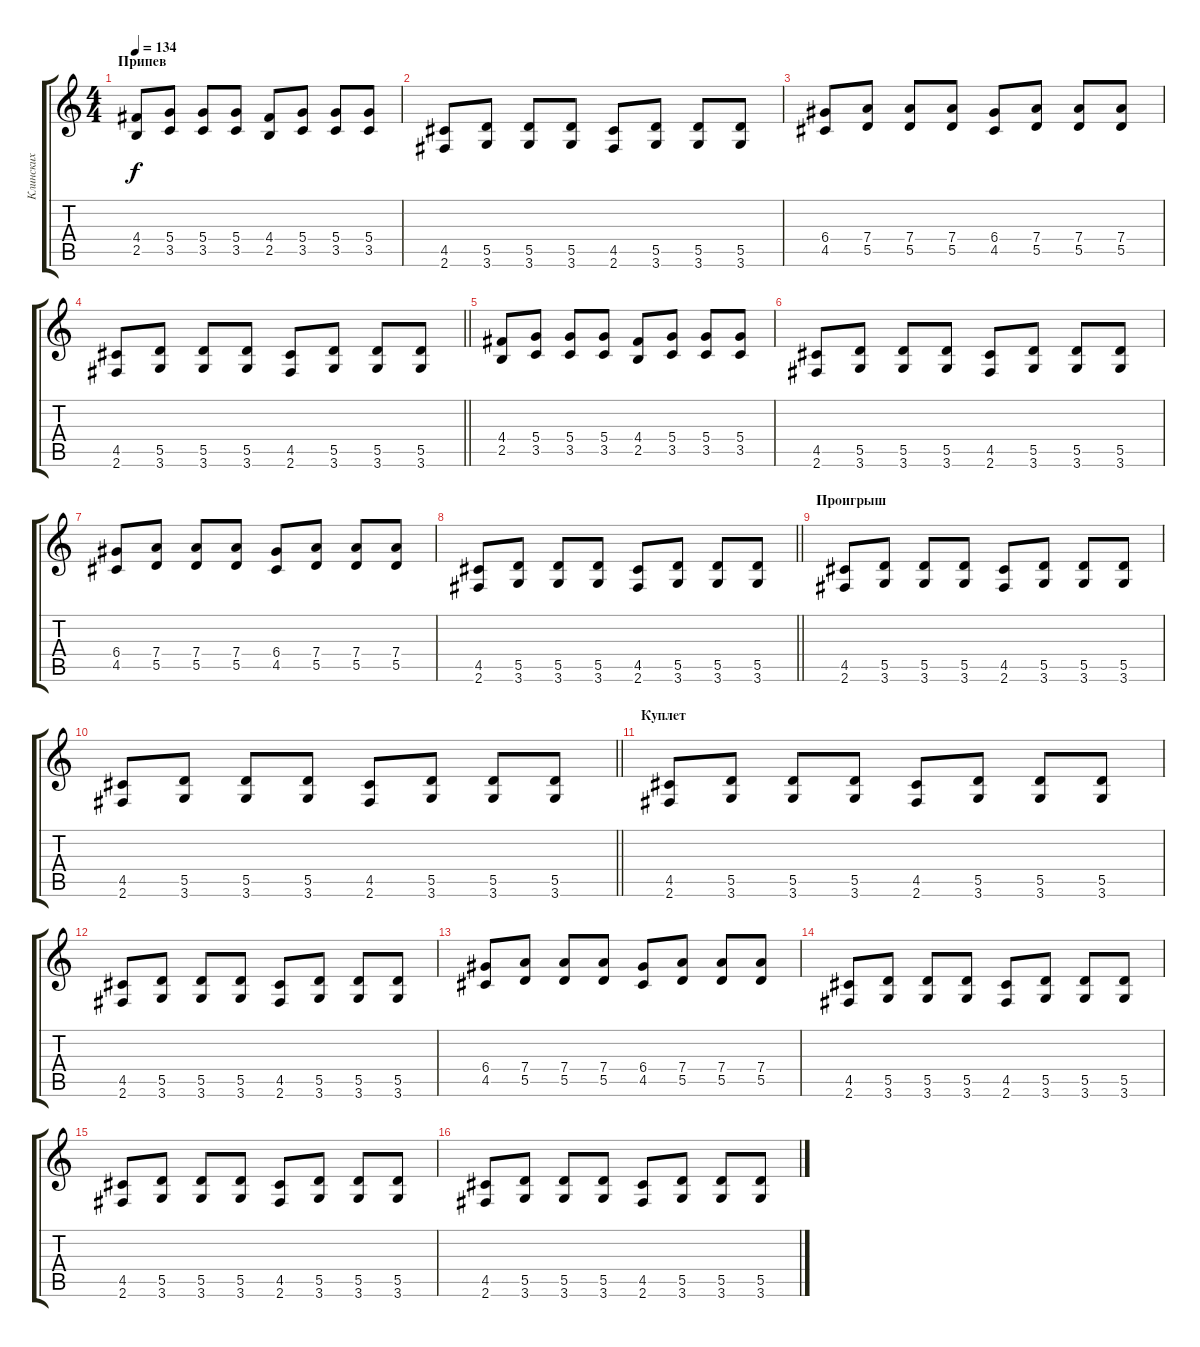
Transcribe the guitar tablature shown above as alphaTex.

\track ("Клинских" "Клинских") {instrument distortionguitar}
\staff {score tabs}
\tuning (E4 B3 G3 D3 A2 E2) {hide}
\ts (4 4)
\section ("" "Припев")
\tempo 134
\clef g2
\ks c
(4.4 2.5).8{dy f} (5.4 3.5).8 (5.4 3.5).8 (5.4 3.5).8 (4.4 2.5).8 (5.4 3.5).8 (5.4 3.5).8 (5.4 3.5).8 |
(4.5 2.6).8 (5.5 3.6).8 (5.5 3.6).8 (5.5 3.6).8 (4.5 2.6).8 (5.5 3.6).8 (5.5 3.6).8 (5.5 3.6).8 |
(6.4 4.5).8 (7.4 5.5).8 (7.4 5.5).8 (7.4 5.5).8 (6.4 4.5).8 (7.4 5.5).8 (7.4 5.5).8 (7.4 5.5).8 |
\barLineRight lightlight
(4.5 2.6).8 (5.5 3.6).8 (5.5 3.6).8 (5.5 3.6).8 (4.5 2.6).8 (5.5 3.6).8 (5.5 3.6).8 (5.5 3.6).8 |
(4.4 2.5).8 (5.4 3.5).8 (5.4 3.5).8 (5.4 3.5).8 (4.4 2.5).8 (5.4 3.5).8 (5.4 3.5).8 (5.4 3.5).8 |
(4.5 2.6).8 (5.5 3.6).8 (5.5 3.6).8 (5.5 3.6).8 (4.5 2.6).8 (5.5 3.6).8 (5.5 3.6).8 (5.5 3.6).8 |
(6.4 4.5).8 (7.4 5.5).8 (7.4 5.5).8 (7.4 5.5).8 (6.4 4.5).8 (7.4 5.5).8 (7.4 5.5).8 (7.4 5.5).8 |
\barLineRight lightlight
(4.5 2.6).8 (5.5 3.6).8 (5.5 3.6).8 (5.5 3.6).8 (4.5 2.6).8 (5.5 3.6).8 (5.5 3.6).8 (5.5 3.6).8 |
\section ("" "Проигрыш")
(4.5 2.6).8 (5.5 3.6).8 (5.5 3.6).8 (5.5 3.6).8 (4.5 2.6).8 (5.5 3.6).8 (5.5 3.6).8 (5.5 3.6).8 |
\barLineRight lightlight
(4.5 2.6).8 (5.5 3.6).8 (5.5 3.6).8 (5.5 3.6).8 (4.5 2.6).8 (5.5 3.6).8 (5.5 3.6).8 (5.5 3.6).8 |
\section ("" "Куплет")
(4.5 2.6).8 (5.5 3.6).8 (5.5 3.6).8 (5.5 3.6).8 (4.5 2.6).8 (5.5 3.6).8 (5.5 3.6).8 (5.5 3.6).8 |
(4.5 2.6).8 (5.5 3.6).8 (5.5 3.6).8 (5.5 3.6).8 (4.5 2.6).8 (5.5 3.6).8 (5.5 3.6).8 (5.5 3.6).8 |
(6.4 4.5).8 (7.4 5.5).8 (7.4 5.5).8 (7.4 5.5).8 (6.4 4.5).8 (7.4 5.5).8 (7.4 5.5).8 (7.4 5.5).8 |
(4.5 2.6).8 (5.5 3.6).8 (5.5 3.6).8 (5.5 3.6).8 (4.5 2.6).8 (5.5 3.6).8 (5.5 3.6).8 (5.5 3.6).8 |
(4.5 2.6).8 (5.5 3.6).8 (5.5 3.6).8 (5.5 3.6).8 (4.5 2.6).8 (5.5 3.6).8 (5.5 3.6).8 (5.5 3.6).8 |
(4.5 2.6).8 (5.5 3.6).8 (5.5 3.6).8 (5.5 3.6).8 (4.5 2.6).8 (5.5 3.6).8 (5.5 3.6).8 (5.5 3.6).8
